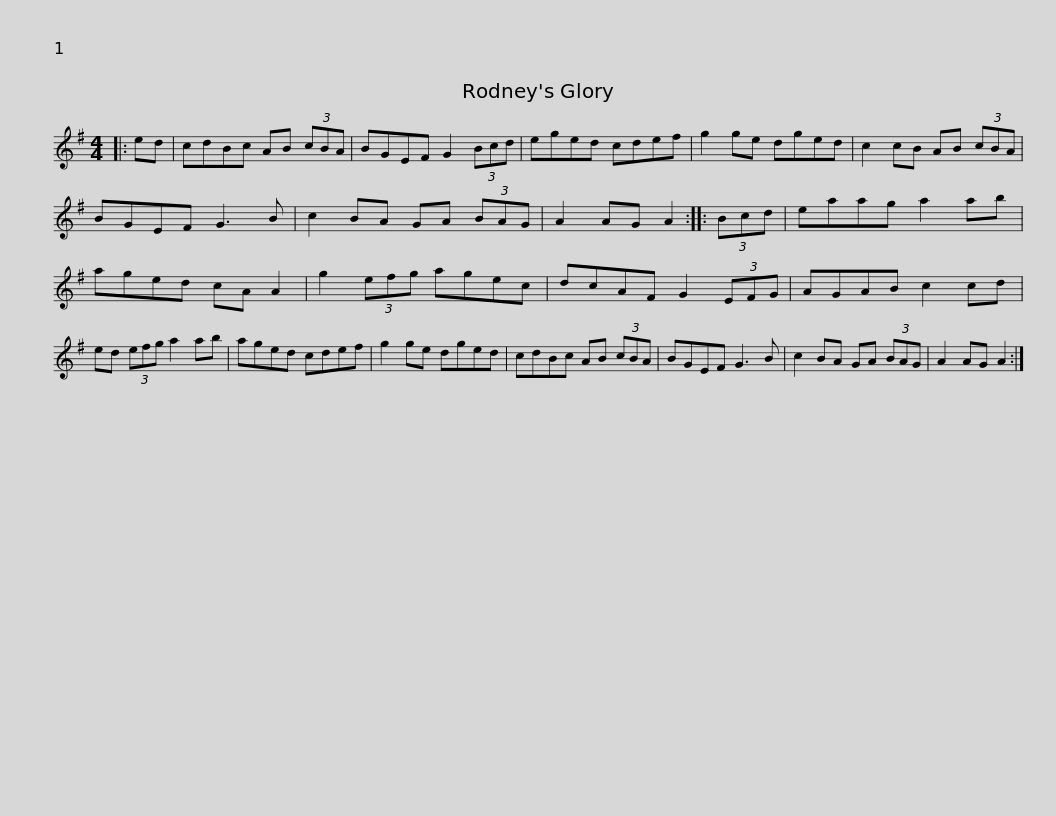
X:1
L:1/8
M:4/4
I:linebreak $
K:G
V:1 treble
V:1
|: ed | cdBc AB (3cBA | BGEF G2 (3Bcd | eged cdef | g2 ge dged | %5
 c2 cB AB (3cBA |$ BGEF G3 B | c2 BA GA (3BAG | A2 AG A2 :: (3Bcd | %10
 eaag a2 ab | aged cA A2 |$ g2 (3efg agec | dcAF G2 (3EFG | AGAB c2 cd | %15
 ed (3efg a2 ab | aged cdef |$ g2 ge dged | cdBc AB (3cBA | BGEF G3 B | %20
 c2 BA GA (3BAG | A2 AG A2 :| %22
